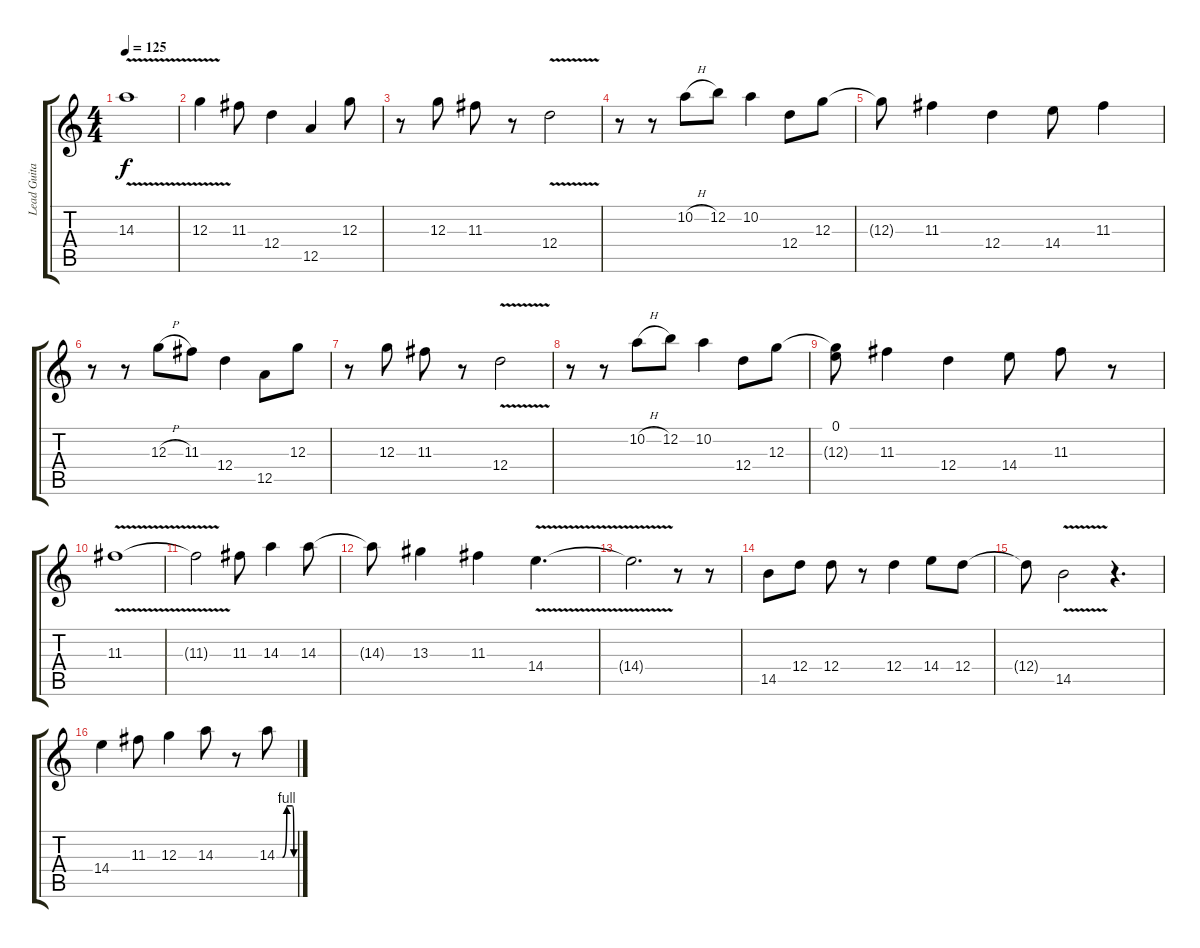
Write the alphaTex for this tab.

\track ("Lead Guitar" "Lead Guita") {instrument distortionguitar}
\staff {score tabs}
\tuning (E4 B3 G3 D3 A2 D2) {hide}
\ts (4 4)
\tempo 125
\clef g2
\ks c
14.3{v}.1{dy f} |
12.3{v}.4 11.3.8 12.4.4 12.5.4 12.3.8 |
r.8 12.3.8 11.3.8 r.8 12.4{v}.2 |
r.8 r.8 10.2{h}.8 12.2.8 10.2.4 12.4.8 12.3.8 |
12.3{t}.8 11.3.4 12.4.4 14.4.8 11.3.4 |
r.8 r.8 12.3{h}.8 11.3.8 12.4.4 12.5.8 12.3.8 |
r.8 12.3.8 11.3.8 r.8 12.4{v}.2 |
r.8 r.8 10.2{h}.8 12.2.8 10.2.4 12.4.8 12.3.8 |
(0.1 12.3{t}).8 11.3.4 12.4.4 14.4.8 11.3.8 r.8 |
11.3{v}.1 |
11.3{t}.2 11.3.8 14.3.4 14.3.8 |
14.3{t}.8 13.3.4 11.3.4 14.4{v}.4{d} |
14.4{t}.2{d} r.8 r.8 |
14.5.8 12.4.8 12.4.8 r.8 12.4.4 14.4.8 12.4.8 |
12.4{t}.8 14.5{v}.2 r.4{d} |
14.4.4 11.3.8 12.3.4 14.3.8 r.8 14.3{be (custom 0 0 20 0 35 4 55 4 60 0)}.8
